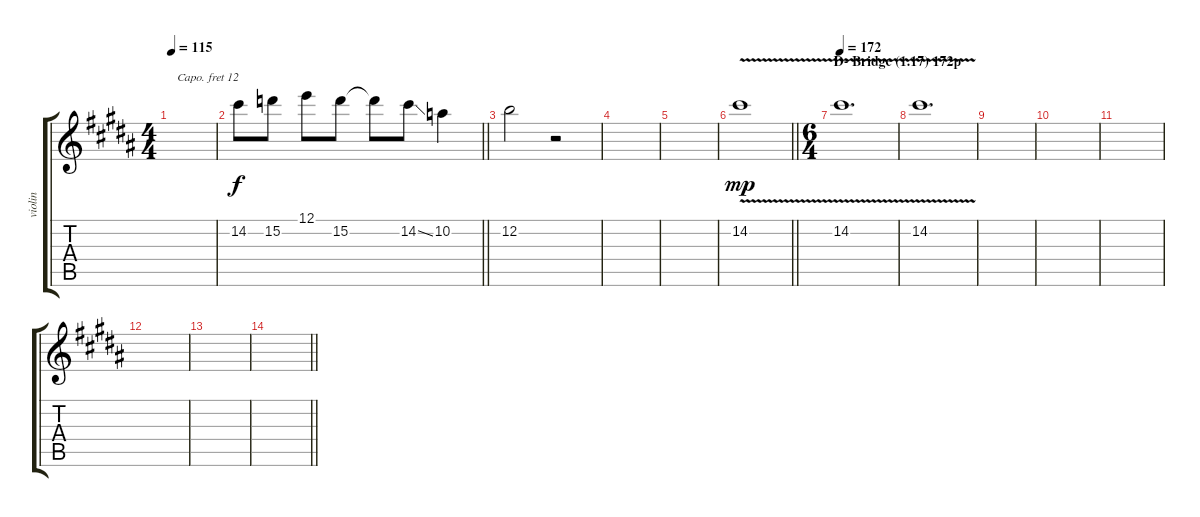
\track ("violin" "violin") {instrument violin}
\staff {score tabs}
\capo 12
\tuning (E4 B3 G3 D3 A2 E2) {hide}
\ts (4 4)
\tempo 115
\clef g2
\ks b
|
\barLineRight lightlight
\ks g#minor
14.2.8 15.2.8 12.1.8 15.2.8 15.2{t}.8 14.2{ss}.8 10.2.4 |
\ks b
12.2.2 r.2 |
\ks g#minor
|
|
\barLineRight lightlight
14.2{v}.1{dy mp} |
\ts (6 4)
\section ("" "D- Bridge (1.17) 172p")
\tempo 172
14.2{v}.1{d} |
14.2{v}.1{d} |
\ks b
|
\ks g#minor
|
\ks b
|
\ks g#minor
|
\ks b
|
\barLineRight lightlight
\ks g#minor
